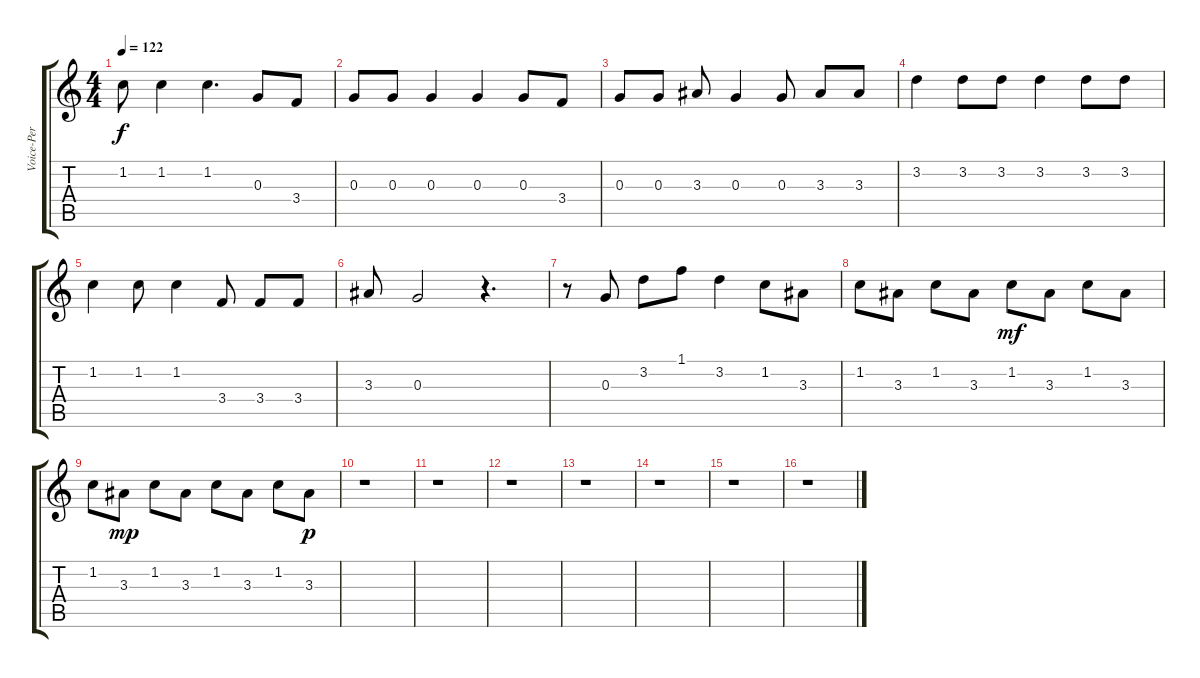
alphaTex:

\track ("Voice-Per" "Voice-Per") {instrument electricguitarjazz}
\staff {score tabs}
\tuning (E4 B3 G3 D3 A2 E2) {hide}
\ts (4 4)
\tempo 122
\clef g2
\ks c
1.2.8{dy f} 1.2.4 1.2.4{d} 0.3.8 3.4.8 |
0.3.8 0.3.8 0.3.4 0.3.4 0.3.8 3.4.8 |
0.3.8 0.3.8 3.3.8 0.3.4 0.3.8 3.3.8 3.3.8 |
3.2.4 3.2.8 3.2.8 3.2.4 3.2.8 3.2.8 |
1.2.4 1.2.8 1.2.4 3.4.8 3.4.8 3.4.8 |
3.3.8 0.3.2 r.4{d} |
r.8 0.3.8 3.2.8 1.1.8 3.2.4 1.2.8 3.3.8 |
1.2.8 3.3.8 1.2.8 3.3.8 1.2.8{dy mf} 3.3.8 1.2.8 3.3.8 |
1.2.8 3.3.8{dy mp} 1.2.8 3.3.8 1.2.8 3.3.8 1.2.8 3.3.8{dy p} |
r.1 |
r.1 |
r.1 |
r.1 |
r.1 |
r.1 |
r.1
